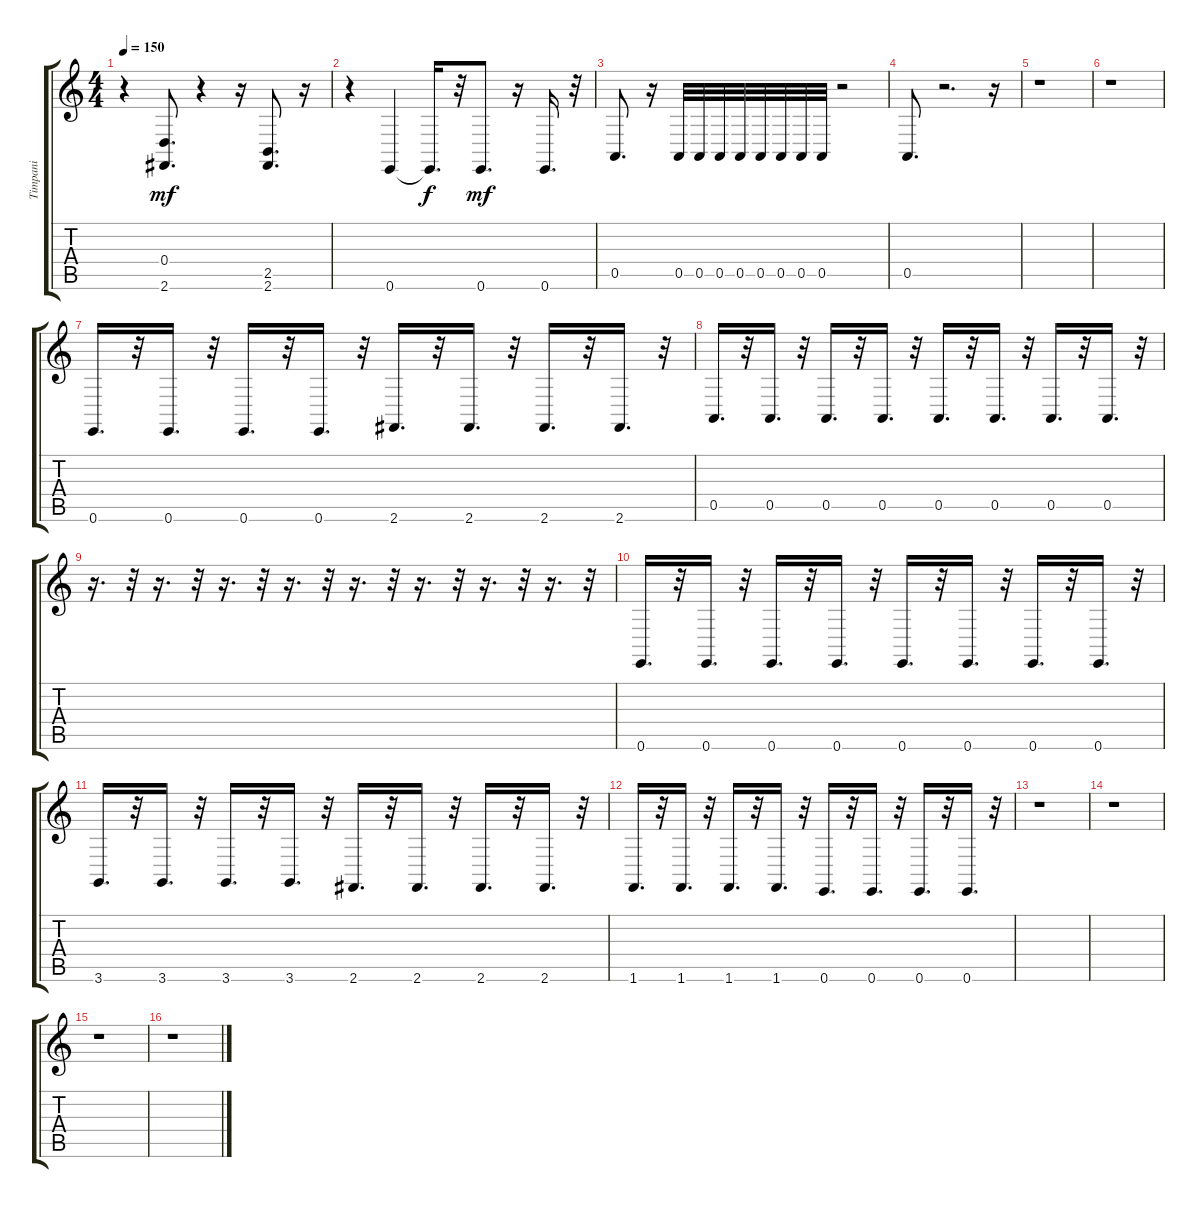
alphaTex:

\track ("Timpani" "Timpani") {instrument timpani}
\staff {score tabs}
\tuning (E4 B3 G3 D3 A2 E2) {hide}
\ts (4 4)
\tempo 150
\clef g2
\ks c
r.4{dy fff} (0.4 2.6).8{d dy mf} r.4 r.16 (2.5 2.6).8{d} r.16 |
r.4 0.6.4 0.6{t}.16{d dy f} r.32 0.6.8{d dy mf} r.16 0.6.16{d} r.32 |
0.5.8{d} r.16 0.5.32 0.5.32 0.5.32 0.5.32 0.5.32 0.5.32 0.5.32 0.5.32 r.2 |
0.5.8{d} r.2{d} r.16 |
r.1 |
r.1 |
0.6.16{d} r.32 0.6.16{d} r.32 0.6.16{d} r.32 0.6.16{d} r.32 2.6.16{d} r.32 2.6.16{d} r.32 2.6.16{d} r.32 2.6.16{d} r.32 |
0.5.16{d} r.32 0.5.16{d} r.32 0.5.16{d} r.32 0.5.16{d} r.32 0.5.16{d} r.32 0.5.16{d} r.32 0.5.16{d} r.32 0.5.16{d} r.32 |
r.16{d} r.32 r.16{d} r.32 r.16{d} r.32 r.16{d} r.32 r.16{d} r.32 r.16{d} r.32 r.16{d} r.32 r.16{d} r.32 |
0.6.16{d} r.32 0.6.16{d} r.32 0.6.16{d} r.32 0.6.16{d} r.32 0.6.16{d} r.32 0.6.16{d} r.32 0.6.16{d} r.32 0.6.16{d} r.32 |
3.6.16{d} r.32 3.6.16{d} r.32 3.6.16{d} r.32 3.6.16{d} r.32 2.6.16{d} r.32 2.6.16{d} r.32 2.6.16{d} r.32 2.6.16{d} r.32 |
1.6.16{d} r.32 1.6.16{d} r.32 1.6.16{d} r.32 1.6.16{d} r.32 0.6.16{d} r.32 0.6.16{d} r.32 0.6.16{d} r.32 0.6.16{d} r.32 |
r.1 |
r.1 |
r.1 |
r.1
